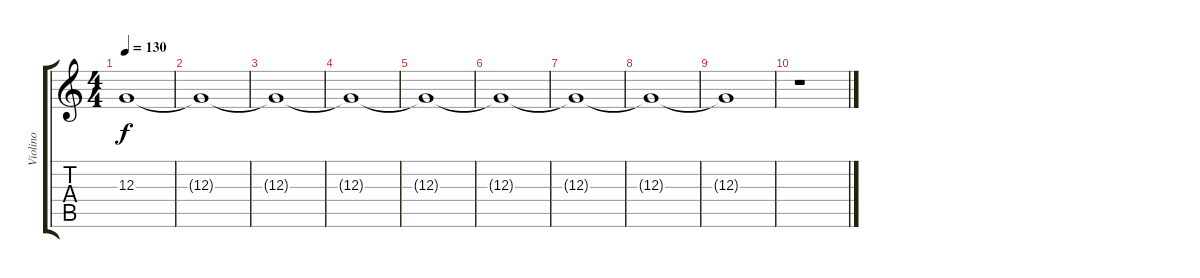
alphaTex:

\track ("Violino" "Violino") {instrument violin}
\staff {score tabs}
\tuning (E4 B3 G3 D3 A2 E2) {hide}
\ts (4 4)
\tempo 130
\clef g2
\ks c
12.3{t}.1{dy f} |
12.3{t}.1 |
12.3{t}.1 |
12.3{t}.1 |
12.3{t}.1 |
12.3{t}.1 |
12.3{t}.1 |
12.3{t}.1 |
12.3{t}.1{volume 0} |
r.1
